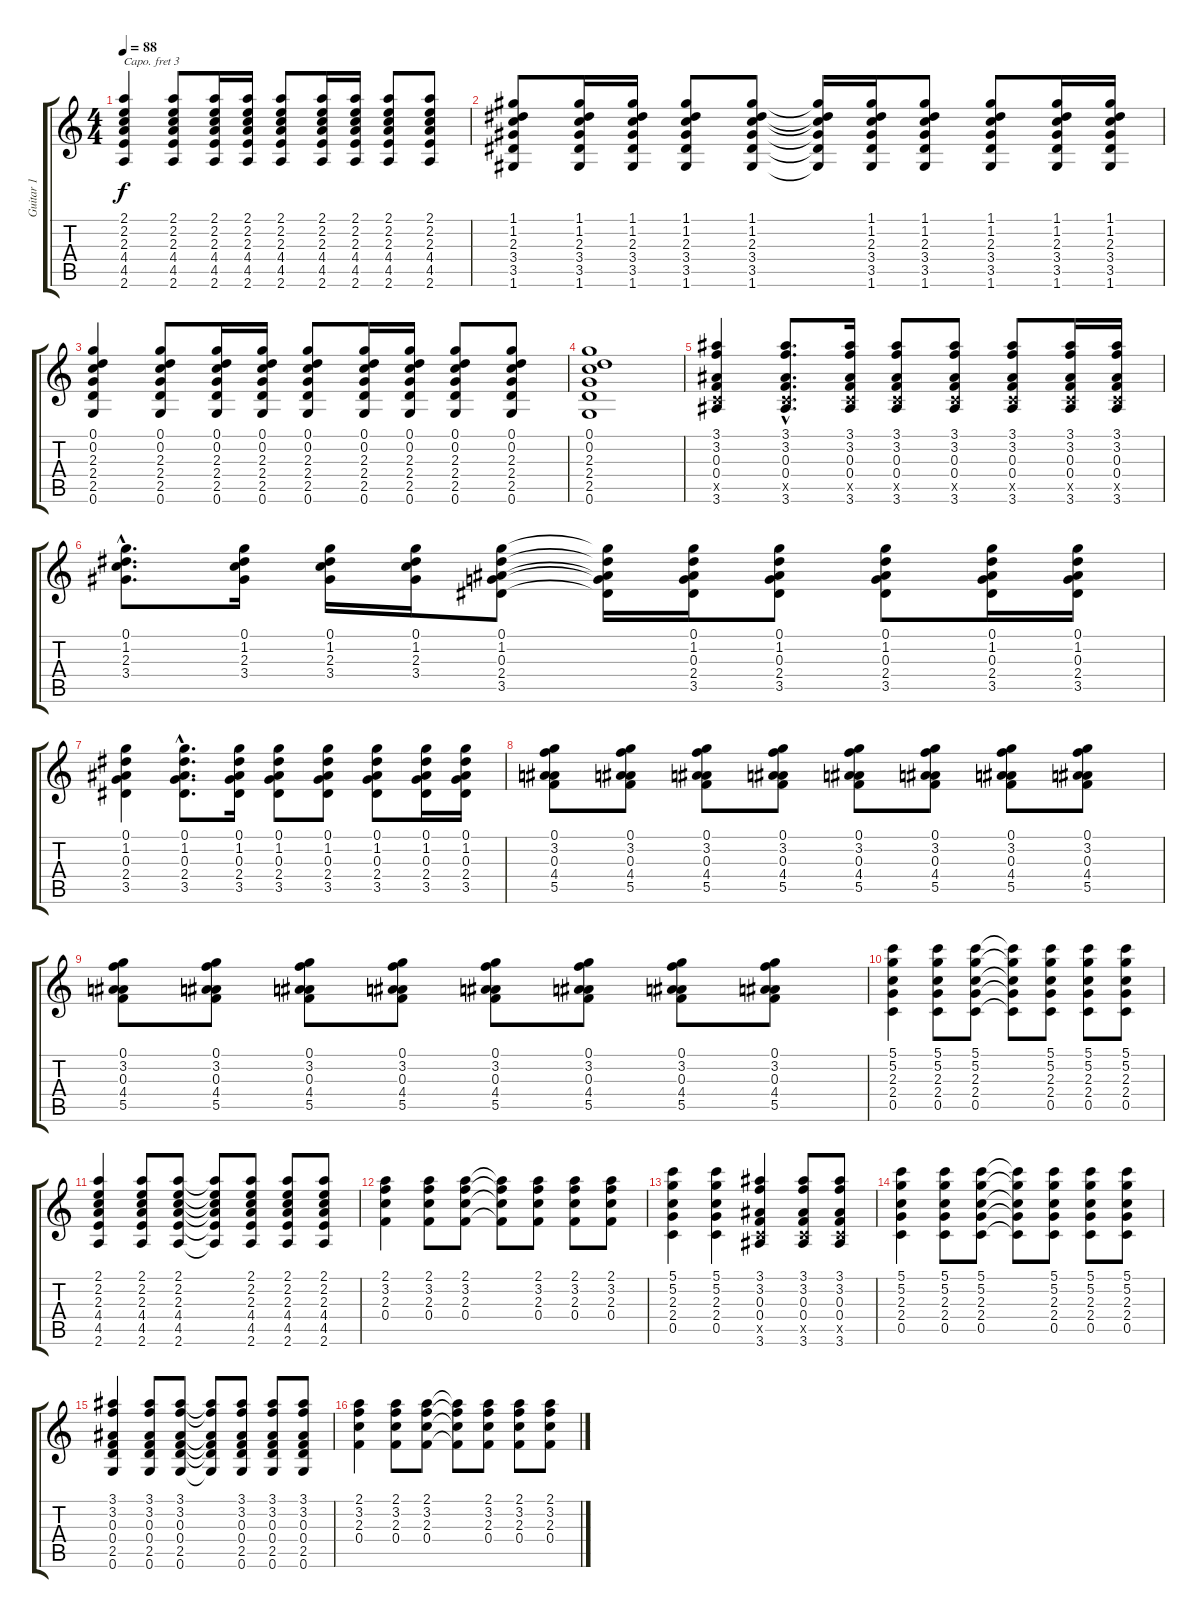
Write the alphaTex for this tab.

\track ("Guitar 1" "Guitar 1") {instrument acousticguitarsteel}
\staff {score tabs}
\capo 3
\tuning (E4 B3 G3 D3 A2 E2) {hide}
\ts (4 4)
\tempo 88
\clef g2
\ks c
(2.1 2.2 2.3 4.4 4.5 2.6).4{dy f} (2.1 2.2 2.3 4.4 4.5 2.6).8 (2.1 2.2 2.3 4.4 4.5 2.6).16 (2.1 2.2 2.3 4.4 4.5 2.6).16 (2.1 2.2 2.3 4.4 4.5 2.6).8 (2.1 2.2 2.3 4.4 4.5 2.6).16 (2.1 2.2 2.3 4.4 4.5 2.6).16 (2.1 2.2 2.3 4.4 4.5 2.6).8 (2.1 2.2 2.3 4.4 4.5 2.6).8 |
(1.1 1.2 2.3 3.4 3.5 1.6).8 (1.1 1.2 2.3 3.4 3.5 1.6).16 (1.1 1.2 2.3 3.4 3.5 1.6).16 (1.1 1.2 2.3 3.4 3.5 1.6).8 (1.1 1.2 2.3 3.4 3.5 1.6).8 (1.1{t} 1.2{t} 2.3{t} 3.4{t} 3.5{t} 1.6{t}).16 (1.1 1.2 2.3 3.4 3.5 1.6).16 (1.1 1.2 2.3 3.4 3.5 1.6).8 (1.1 1.2 2.3 3.4 3.5 1.6).8 (1.1 1.2 2.3 3.4 3.5 1.6).16 (1.1 1.2 2.3 3.4 3.5 1.6).16 |
(0.1 0.2 2.3 2.4 2.5 0.6).4 (0.1 0.2 2.3 2.4 2.5 0.6).8 (0.1 0.2 2.3 2.4 2.5 0.6).16 (0.1 0.2 2.3 2.4 2.5 0.6).16 (0.1 0.2 2.3 2.4 2.5 0.6).8 (0.1 0.2 2.3 2.4 2.5 0.6).16 (0.1 0.2 2.3 2.4 2.5 0.6).16 (0.1 0.2 2.3 2.4 2.5 0.6).8 (0.1 0.2 2.3 2.4 2.5 0.6).8 |
(0.1 0.2 2.3 2.4 2.5 0.6).1 |
(3.1 3.2 0.3 0.4 0.5{x} 3.6).4 (3.1{hac} 3.2{hac} 0.3{hac} 0.4{hac} 0.5{hac x} 3.6{hac}).8{d} (3.1 3.2 0.3 0.4 0.5{x} 3.6).16 (3.1 3.2 0.3 0.4 0.5{x} 3.6).8 (3.1 3.2 0.3 0.4 0.5{x} 3.6).8 (3.1 3.2 0.3 0.4 0.5{x} 3.6).8 (3.1 3.2 0.3 0.4 0.5{x} 3.6).16 (3.1 3.2 0.3 0.4 0.5{x} 3.6).16 |
(0.1{hac} 1.2{hac} 2.3{hac} 3.4{hac}).8{d} (0.1 1.2 2.3 3.4).16 (0.1 1.2 2.3 3.4).16 (0.1 1.2 2.3 3.4).16 (0.1 1.2 0.3 2.4 3.5).8 (0.1{t} 1.2{t} 0.3{t} 2.4{t} 3.5{t}).16 (0.1 1.2 0.3 2.4 3.5).16 (0.1 1.2 0.3 2.4 3.5).8 (0.1 1.2 0.3 2.4 3.5).8 (0.1 1.2 0.3 2.4 3.5).16 (0.1 1.2 0.3 2.4 3.5).16 |
(0.1 1.2 0.3 2.4 3.5).4 (0.1{hac} 1.2{hac} 0.3{hac} 2.4{hac} 3.5{hac}).8{d} (0.1 1.2 0.3 2.4 3.5).16 (0.1 1.2 0.3 2.4 3.5).8 (0.1 1.2 0.3 2.4 3.5).8 (0.1 1.2 0.3 2.4 3.5).8 (0.1 1.2 0.3 2.4 3.5).16 (0.1 1.2 0.3 2.4 3.5).16 |
(0.1 3.2 0.3 4.4 5.5).8 (0.1 3.2 0.3 4.4 5.5).8 (0.1 3.2 0.3 4.4 5.5).8 (0.1 3.2 0.3 4.4 5.5).8 (0.1 3.2 0.3 4.4 5.5).8 (0.1 3.2 0.3 4.4 5.5).8 (0.1 3.2 0.3 4.4 5.5).8 (0.1 3.2 0.3 4.4 5.5).8 |
(0.1 3.2 0.3 4.4 5.5).8 (0.1 3.2 0.3 4.4 5.5).8 (0.1 3.2 0.3 4.4 5.5).8 (0.1 3.2 0.3 4.4 5.5).8 (0.1 3.2 0.3 4.4 5.5).8 (0.1 3.2 0.3 4.4 5.5).8 (0.1 3.2 0.3 4.4 5.5).8 (0.1 3.2 0.3 4.4 5.5).8 |
(5.1 5.2 2.3 2.4 0.5).4 (5.1 5.2 2.3 2.4 0.5).8 (5.1 5.2 2.3 2.4 0.5).8 (5.1{t} 5.2{t} 2.3{t} 2.4{t} 0.5{t}).8 (5.1 5.2 2.3 2.4 0.5).8 (5.1 5.2 2.3 2.4 0.5).8 (5.1 5.2 2.3 2.4 0.5).8 |
(2.1 2.2 2.3 4.4 4.5 2.6).4 (2.1 2.2 2.3 4.4 4.5 2.6).8 (2.1 2.2 2.3 4.4 4.5 2.6).8 (2.1{t} 2.2{t} 2.3{t} 4.4{t} 4.5{t} 2.6{t}).8 (2.1 2.2 2.3 4.4 4.5 2.6).8 (2.1 2.2 2.3 4.4 4.5 2.6).8 (2.1 2.2 2.3 4.4 4.5 2.6).8 |
(2.1 3.2 2.3 0.4).4 (2.1 3.2 2.3 0.4).8 (2.1 3.2 2.3 0.4).8 (2.1{t} 3.2{t} 2.3{t} 0.4{t}).8 (2.1 3.2 2.3 0.4).8 (2.1 3.2 2.3 0.4).8 (2.1 3.2 2.3 0.4).8 |
(5.1 5.2 2.3 2.4 0.5).4 (5.1 5.2 2.3 2.4 0.5).4 (3.1 3.2 0.3 0.4 0.5{x} 3.6).4 (3.1 3.2 0.3 0.4 0.5{x} 3.6).8 (3.1 3.2 0.3 0.4 0.5{x} 3.6).8 |
(5.1 5.2 2.3 2.4 0.5).4 (5.1 5.2 2.3 2.4 0.5).8 (5.1 5.2 2.3 2.4 0.5).8 (5.1{t} 5.2{t} 2.3{t} 2.4{t} 0.5{t}).8 (5.1 5.2 2.3 2.4 0.5).8 (5.1 5.2 2.3 2.4 0.5).8 (5.1 5.2 2.3 2.4 0.5).8 |
(3.1 3.2 0.3 0.4 2.5 0.6).4 (3.1 3.2 0.3 0.4 2.5 0.6).8 (3.1 3.2 0.3 0.4 2.5 0.6).8 (3.1{t} 3.2{t} 0.3{t} 0.4{t} 2.5{t} 0.6{t}).8 (3.1 3.2 0.3 0.4 2.5 0.6).8 (3.1 3.2 0.3 0.4 2.5 0.6).8 (3.1 3.2 0.3 0.4 2.5 0.6).8 |
(2.1 3.2 2.3 0.4).4 (2.1 3.2 2.3 0.4).8 (2.1 3.2 2.3 0.4).8 (2.1{t} 3.2{t} 2.3{t} 0.4{t}).8 (2.1 3.2 2.3 0.4).8 (2.1 3.2 2.3 0.4).8 (2.1 3.2 2.3 0.4).8
